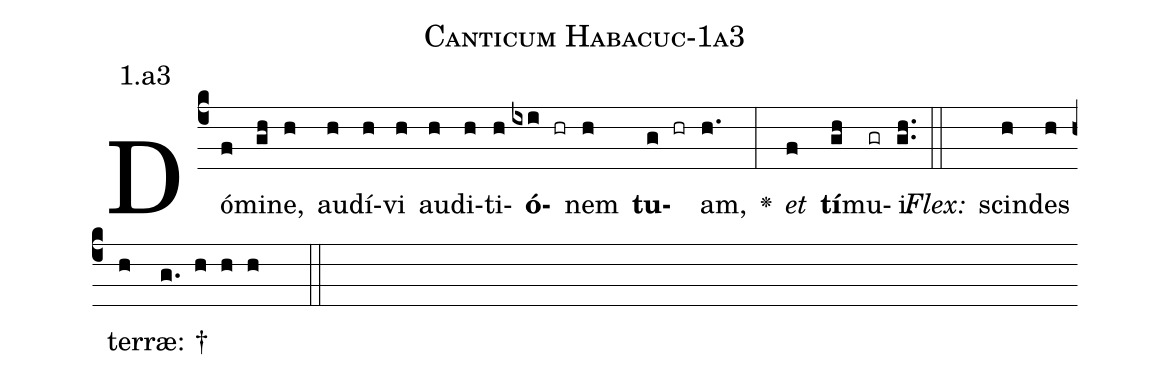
name: Canticum Habacuc-1a3;
annotation: 1.a3;
%%
(c4)Dó(f)mi(gh)ne,(h) au(h)dí(h)vi(h) au(h)di(h)ti(h)<b>ó</b>(ixi hr)nem(h) <b>tu</b>(g hr)am,(h.) <v>\greheightstar</v>(:) <i>et</i>(f) <b>tí</b>(gh)mu(gr)i.(gh..) (::)
<i>Flex:</i>()  scin(h)des(h) ter(h)ræ: †(g. h h h  ::)

%E(h) u(h) o(g) u(f) a(gh) e.(gh..) (::)
